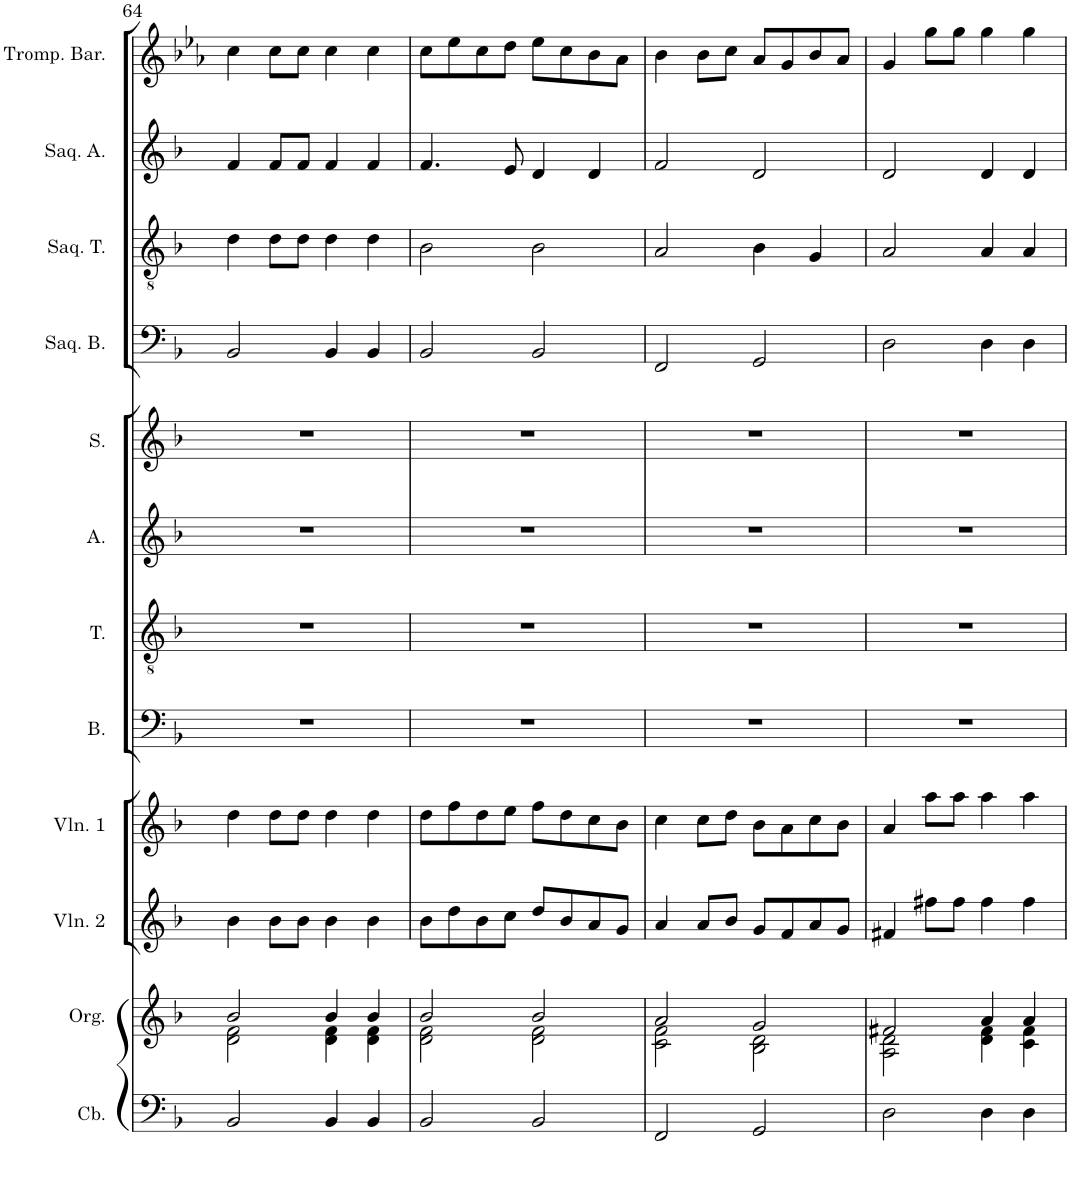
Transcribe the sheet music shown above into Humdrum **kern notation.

**kern	**kern	**kern	**kern	**kern	**kern	**kern	**kern	**kern	**kern	**kern	**kern
*part12	*part11	*part10	*part9	*part8	*part7	*part6	*part5	*part4	*part3	*part2	*part1
*staff12	*staff11	*staff10	*staff9	*staff8	*staff7	*staff6	*staff5	*staff4	*staff3	*staff2	*staff1
*I"Contrebasse	*I"Orgue	*I"Violon 2	*I"Violon 1	*I"Basse	*I"Ténor	*I"Alto	*I"Soprano	*I"Saqueboute Basse	*I"Saqueboute Ténor	*I"Saqueboute Alto	*I"Trompette Baroque en ré
*I'Cb.	*I'Org.	*I'Vln. 2	*I'Vln. 1	*I'B.	*I'T.	*I'A.	*I'S.	*I'Saq. B.	*I'Saq. T.	*I'Saq. A.	*I'Tromp. Bar.
!!LO:PB:g=z
*clefF4	*clefG2	*clefG2	*clefG2	*clefF4	*clefGv2	*clefG2	*clefG2	*clefF4	*clefGv2	*clefG2	*clefG2
*Trd7c12	*	*	*	*	*	*	*	*	*	*	*Trd-1c-2
*k[b-]	*k[b-]	*k[b-]	*k[b-]	*k[b-]	*k[b-]	*k[b-]	*k[b-]	*k[b-]	*k[b-]	*k[b-]	*k[b-e-a-]
*M2/2	*M2/2	*M2/2	*M2/2	*M2/2	*M2/2	*M2/2	*M2/2	*M2/2	*M2/2	*M2/2	*M2/2
*met(c|)	*met(c|)	*met(c|)	*met(c|)	*met(c|)	*met(c|)	*met(c|)	*met(c|)	*met(c|)	*met(c|)	*met(c|)	*met(c|)
=64	=64	=64	=64	=64	=64	=64	=64	=64	=64	=64	=64
*	*^	*	*	*	*	*	*	*	*	*	*
2BB-/	2b-/	2d\ 2f\	4b-\	4dd\	1r	1r	1r	1r	2BB-/	4d\	4f/	4cc\
.	.	.	8b-\L	8dd\L	.	.	.	.	.	8d\L	8f/L	8cc\L
.	.	.	8b-\J	8dd\J	.	.	.	.	.	8d\J	8f/J	8cc\J
4BB-/	4b-/	4d\ 4f\	4b-\	4dd\	.	.	.	.	4BB-/	4d\	4f/	4cc\
4BB-/	4b-/	4d\ 4f\	4b-\	4dd\	.	.	.	.	4BB-/	4d\	4f/	4cc\
=65	=65	=65	=65	=65	=65	=65	=65	=65	=65	=65	=65	=65
2BB-/	2b-/	2d\ 2f\	8b-\L	8dd\L	1r	1r	1r	1r	2BB-/	2B-\	4.f/	8cc\L
.	.	.	8dd\	8ff\	.	.	.	.	.	.	.	8ee-\
.	.	.	8b-\	8dd\	.	.	.	.	.	.	.	8cc\
.	.	.	8cc\J	8ee\J	.	.	.	.	.	.	8e/	8dd\J
2BB-/	2b-/	2d\ 2f\	8dd/L	8ff\L	.	.	.	.	2BB-/	2B-\	4d/	8ee-\L
.	.	.	8b-/	8dd\	.	.	.	.	.	.	.	8cc\
.	.	.	8a/	8cc\	.	.	.	.	.	.	4d/	8b-\
.	.	.	8g/J	8b-\J	.	.	.	.	.	.	.	8a-\J
=66	=66	=66	=66	=66	=66	=66	=66	=66	=66	=66	=66	=66
2FF/	2a/	2c\ 2f\	4a/	4cc\	1r	1r	1r	1r	2FF/	2A/	2f/	4b-\
.	.	.	8a/L	8cc\L	.	.	.	.	.	.	.	8b-\L
.	.	.	8b-/J	8dd\J	.	.	.	.	.	.	.	8cc\J
2GG/	2g/	2B-\ 2d\	8g/L	8b-\L	.	.	.	.	2GG/	4B-\	2d/	8a-/L
.	.	.	8f/	8a\	.	.	.	.	.	.	.	8g/
.	.	.	8a/	8cc\	.	.	.	.	.	4G/	.	8b-/
.	.	.	8g/J	8b-\J	.	.	.	.	.	.	.	8a-/J
=67	=67	=67	=67	=67	=67	=67	=67	=67	=67	=67	=67	=67
2D\	2f#X/	2A\ 2d\	4f#X/	4a/	1r	1r	1r	1r	2D\	2A/	2d/	4g/
.	.	.	8ff#X\L	8aa\L	.	.	.	.	.	.	.	8gg\L
.	.	.	8ff#\J	8aa\J	.	.	.	.	.	.	.	8gg\J
4D\	4a/	4d\ 4f#\	4ff#\	4aa\	.	.	.	.	4D\	4A/	4d/	4gg\
4D\	4a/	4c\ 4f#\	4ff#\	4aa\	.	.	.	.	4D\	4A/	4d/	4gg\
*	*v	*v	*	*	*	*	*	*	*	*	*	*
=	=	=	=	=	=	=	=	=	=	=	=
*-	*-	*-	*-	*-	*-	*-	*-	*-	*-	*-	*-
